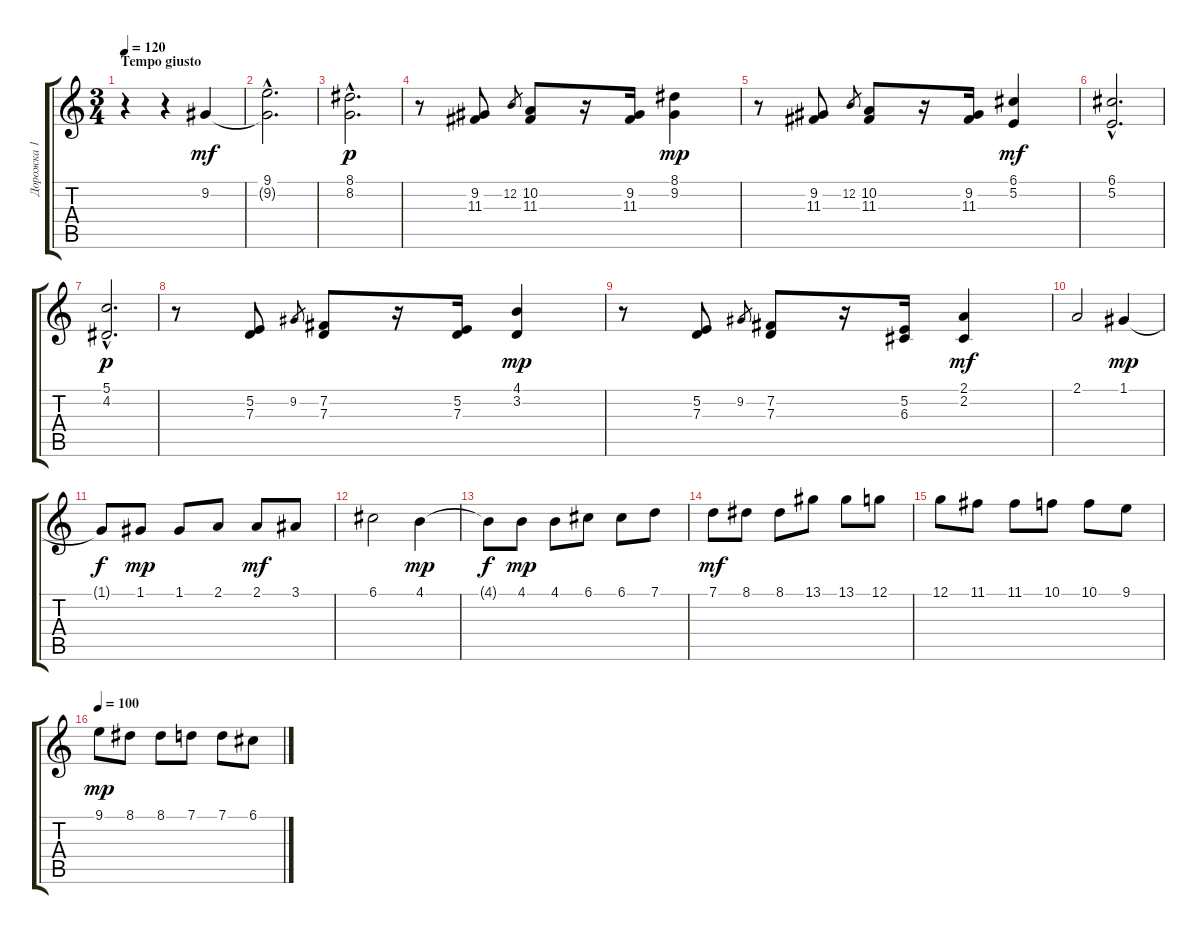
\track ("Дорожка 1" "Дорожка 1") {instrument acousticgrandpiano}
\staff {score tabs}
\tuning (G4 B3 G3 D3 A2 E2) {hide}
\ts (3 4)
\section ("" "Tempo giusto")
\tempo 120
\clef g2
\ks c
r.4{dy mf instrument acousticgrandpiano} r.4 9.2.4 |
(9.1{hac} 9.2{hac t}).2{d} |
(8.1{hac} 8.2{hac}).2{d dy p} |
r.8 (9.2 11.3).8 12.2.8{gr} (10.2 11.3).8 r.16 (9.2 11.3).16 (8.1 9.2).4{dy mp} |
r.8 (9.2 11.3).8 12.2.8{gr} (10.2 11.3).8 r.16 (9.2 11.3).16 (6.1 5.2).4{dy mf} |
(6.1{hac} 5.2{hac}).2{d} |
(5.1{hac} 4.2{hac}).2{d dy p} |
r.8 (5.2 7.3).8 9.2.8{gr} (7.2 7.3).8 r.16 (5.2 7.3).16 (4.1 3.2).4{dy mp} |
r.8 (5.2 7.3).8 9.2.8{gr} (7.2 7.3).8 r.16 (5.2 6.3).16 (2.1 2.2).4{dy mf} |
2.1.2 1.1.4{dy mp} |
1.1{t}.8{dy f} 1.1.8{dy mp} 1.1.8 2.1.8 2.1.8{dy mf} 3.1.8 |
6.1.2 4.1.4{dy mp} |
4.1{t}.8{dy f} 4.1.8{dy mp} 4.1.8 6.1.8 6.1.8 7.1.8 |
7.1.8{dy mf} 8.1.8 8.1.8 13.1.8 13.1.8 12.1.8 |
12.1.8 11.1.8 11.1.8 10.1.8 10.1.8 9.1.8 |
\tempo 100
9.1.8{dy mp} 8.1.8 8.1.8 7.1.8 7.1.8 6.1.8
